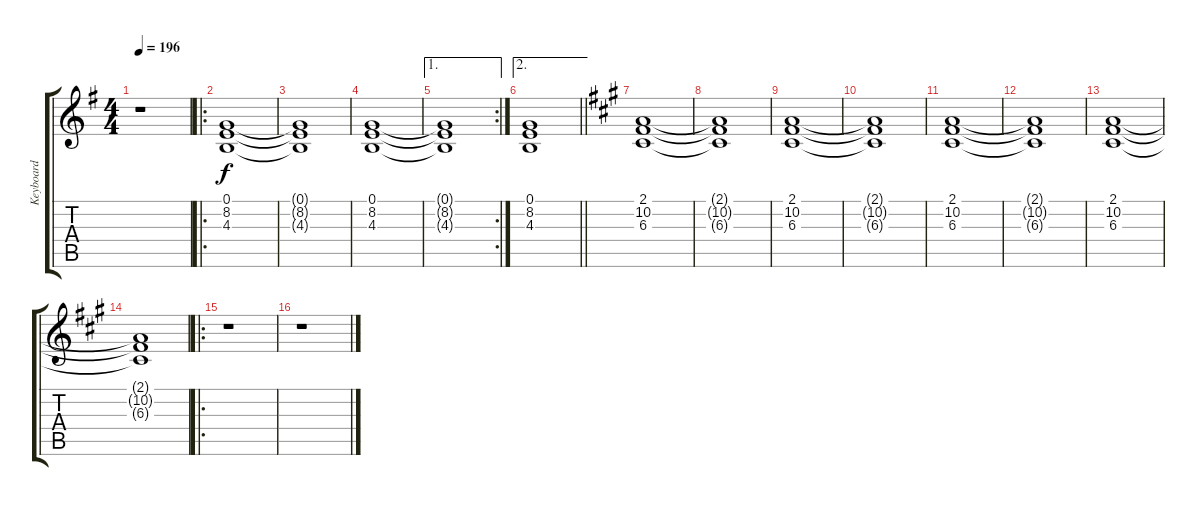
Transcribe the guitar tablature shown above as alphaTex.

\track ("Keyboard" "Keyboard") {instrument lead1square}
\staff {score tabs}
\tuning (E4 B3 G3 D3 A2 E2) {hide}
\ts (4 4)
\tempo 196
\clef g2
\ks g
r.1{dy f instrument lead1square} |
\ro
(0.1 8.2 4.3).1 |
(0.1{t} 8.2{t} 4.3{t}).1 |
(0.1 8.2 4.3).1 |
\ae 1
\rc 2
(0.1{t} 8.2{t} 4.3{t}).1 |
\ae 2
\barLineRight lightlight
(0.1 8.2 4.3).1 |
\ks a
(2.1 10.2 6.3).1 |
(2.1{t} 10.2{t} 6.3{t}).1 |
(2.1 10.2 6.3).1 |
(2.1{t} 10.2{t} 6.3{t}).1 |
(2.1 10.2 6.3).1 |
(2.1{t} 10.2{t} 6.3{t}).1 |
(2.1 10.2 6.3).1 |
(2.1{t} 10.2{t} 6.3{t}).1 |
\ro
r.1 |
r.1
